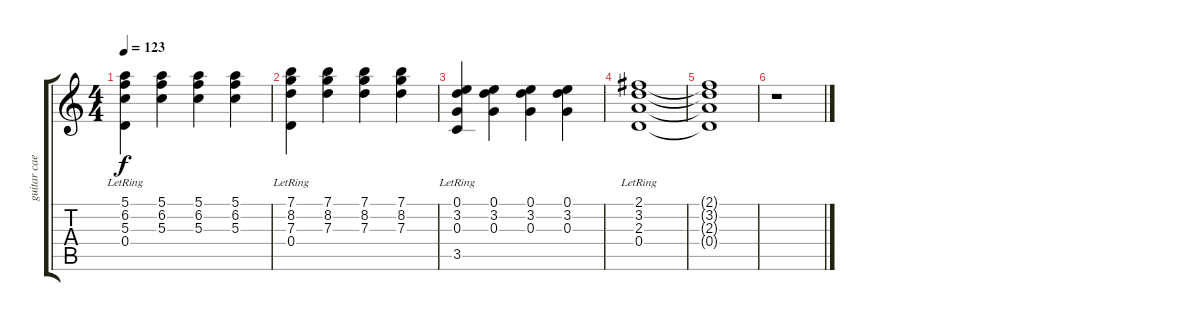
\track ("guitar caetano velosso" "guitar cae") {instrument acousticguitarnylon}
\staff {score tabs}
\tuning (E4 B3 G3 D3 A2 E2) {hide}
\ts (4 4)
\tempo 123
\clef g2
\ks c
(5.1 6.2 5.3 0.4{lr}).4{dy f} (5.1 6.2 5.3).4 (5.1 6.2 5.3).4 (5.1 6.2 5.3).4 |
(7.1 8.2 7.3 0.4{lr}).4 (7.1 8.2 7.3).4 (7.1 8.2 7.3).4 (7.1 8.2 7.3).4 |
(0.1 3.2 0.3 3.5{lr}).4 (0.1 3.2 0.3).4 (0.1 3.2 0.3).4 (0.1 3.2 0.3).4 |
(2.1{lr} 3.2{lr} 2.3{lr} 0.4{lr}).1 |
(2.1{t} 3.2{t} 2.3{t} 0.4{t}).1 |
r.1
